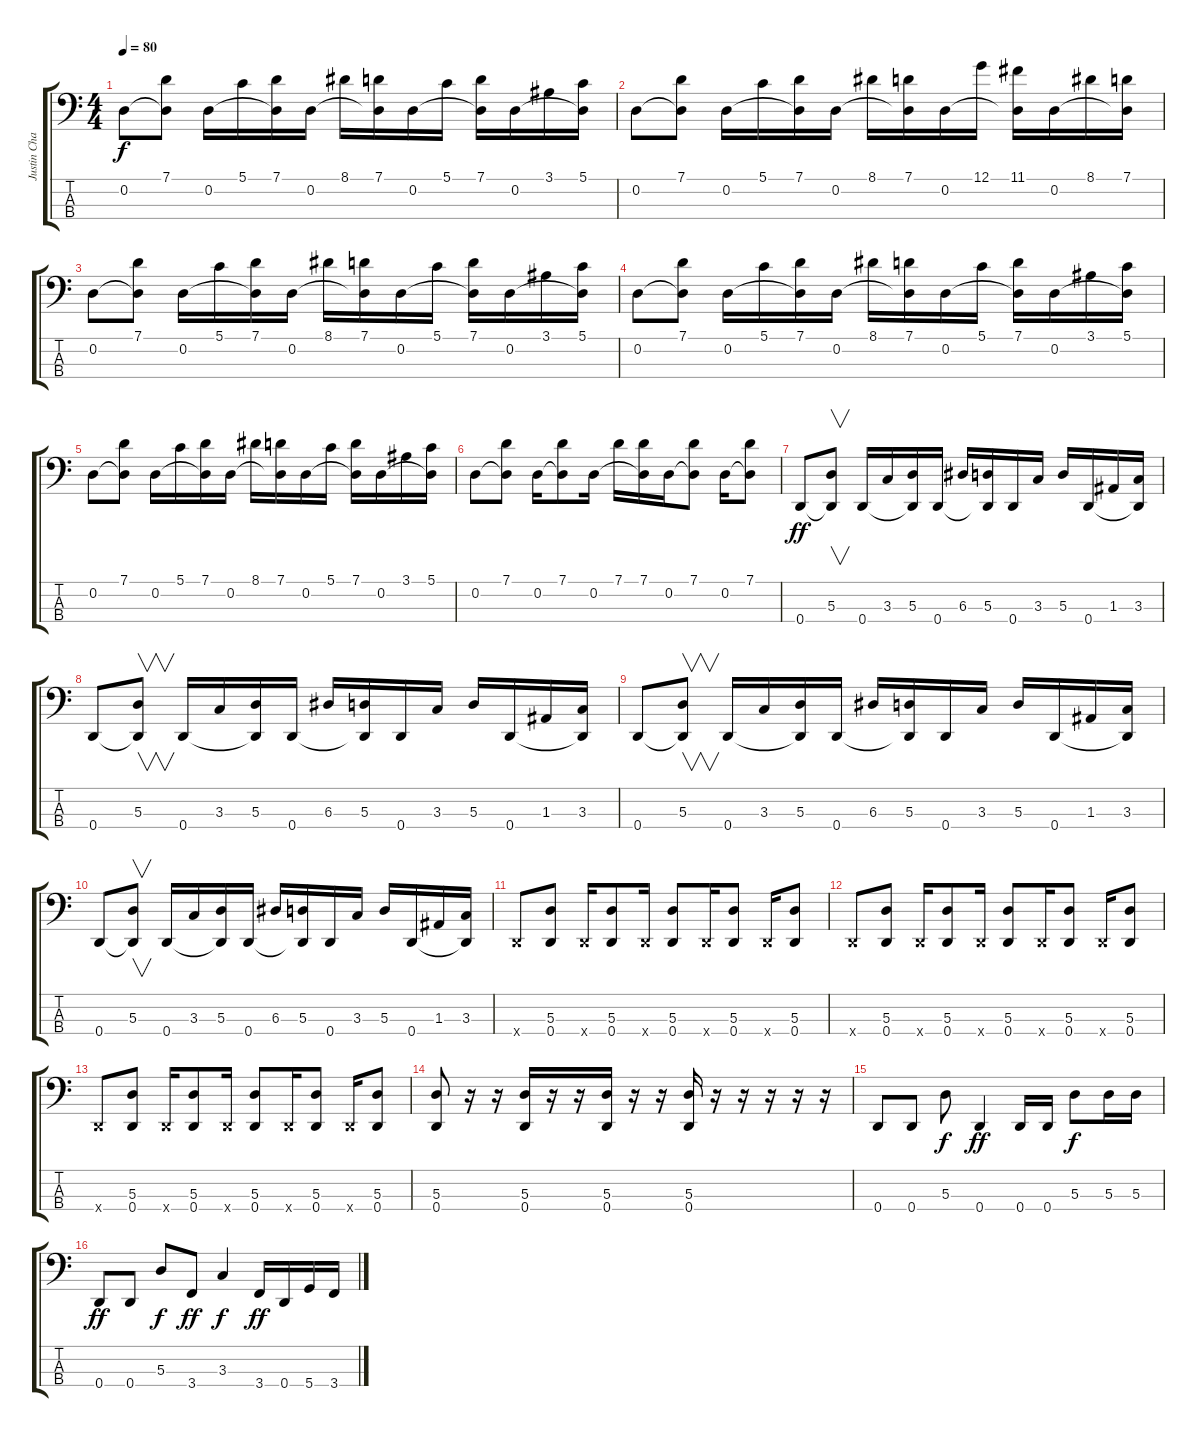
\track ("Justin Chancellor" "Justin Cha") {instrument electricbasspick}
\staff {score tabs}
\tuning (G2 D2 A1 D1) {hide}
\ts (4 4)
\tempo 80
\clef f4
\ks c
0.2.8{dy f} (7.1 0.2{t}).8 0.2.16 5.1.16 (7.1 0.2{t}).16 0.2.16 8.1.16 (7.1 0.2{t}).16 0.2.16 5.1.16 (7.1 0.2{t}).16 0.2.16 3.1.16 (5.1 0.2{t}).16 |
0.2.8 (7.1 0.2{t}).8 0.2.16 5.1.16 (7.1 0.2{t}).16 0.2.16 8.1.16 (7.1 0.2{t}).16 0.2.16 12.1.16 (11.1 0.2{t}).16 0.2.16 8.1.16 (7.1 0.2{t}).16 |
0.2.8 (7.1 0.2{t}).8 0.2.16 5.1.16 (7.1 0.2{t}).16 0.2.16 8.1.16 (7.1 0.2{t}).16 0.2.16 5.1.16 (7.1 0.2{t}).16 0.2.16 3.1.16 (5.1 0.2{t}).16 |
0.2.8 (7.1 0.2{t}).8 0.2.16 5.1.16 (7.1 0.2{t}).16 0.2.16 8.1.16 (7.1 0.2{t}).16 0.2.16 5.1.16 (7.1 0.2{t}).16 0.2.16 3.1.16 (5.1 0.2{t}).16 |
0.2.8 (7.1 0.2{t}).8 0.2.16 5.1.16 (7.1 0.2{t}).16 0.2.16 8.1.16 (7.1 0.2{t}).16 0.2.16 5.1.16 (7.1 0.2{t}).16 0.2.16 3.1.16 (5.1 0.2{t}).16 |
0.2.8 (7.1 0.2{t}).8 0.2.16 (7.1 0.2{t}).8 0.2.16 7.1.16 (7.1 0.2{t}).16 0.2.16 (7.1 0.2{t}).8 0.2.16 (7.1 0.2{t}).8 |
0.4.8{dy ff} (5.3 0.4{t}).8{v} 0.4.16 3.3.16 (5.3 0.4{t}).16 0.4.16 6.3.16 (5.3 0.4{t}).16 0.4.16 3.3.16 5.3.16 0.4.16 1.3.16 (3.3 0.4{t}).16 |
0.4.8 (5.3 0.4{t}).8{v} 0.4.16 3.3.16 (5.3 0.4{t}).16 0.4.16 6.3.16 (5.3 0.4{t}).16 0.4.16 3.3.16 5.3.16 0.4.16 1.3.16 (3.3 0.4{t}).16 |
0.4.8 (5.3 0.4{t}).8{v} 0.4.16 3.3.16 (5.3 0.4{t}).16 0.4.16 6.3.16 (5.3 0.4{t}).16 0.4.16 3.3.16 5.3.16 0.4.16 1.3.16 (3.3 0.4{t}).16 |
0.4.8 (5.3 0.4{t}).8{v} 0.4.16 3.3.16 (5.3 0.4{t}).16 0.4.16 6.3.16 (5.3 0.4{t}).16 0.4.16 3.3.16 5.3.16 0.4.16 1.3.16 (3.3 0.4{t}).16 |
0.4{x}.8 (5.3 0.4).8 0.4{x}.16 (5.3 0.4).8 0.4{x}.16 (5.3 0.4).8 0.4{x}.16 (5.3 0.4).8 0.4{x}.16 (5.3 0.4).8 |
0.4{x}.8 (5.3 0.4).8 0.4{x}.16 (5.3 0.4).8 0.4{x}.16 (5.3 0.4).8 0.4{x}.16 (5.3 0.4).8 0.4{x}.16 (5.3 0.4).8 |
0.4{x}.8 (5.3 0.4).8 0.4{x}.16 (5.3 0.4).8 0.4{x}.16 (5.3 0.4).8 0.4{x}.16 (5.3 0.4).8 0.4{x}.16 (5.3 0.4).8 |
(5.3 0.4).8 r.16 r.16 (5.3 0.4).16 r.16 r.16 (5.3 0.4).16 r.16 r.16 (5.3 0.4).16 r.16 r.16 r.16 r.16 r.16 |
0.4.8 0.4.8 5.3.8{dy f} 0.4.4{dy ff} 0.4.16 0.4.16 5.3.8{dy f} 5.3.16 5.3.16 |
0.4.8{dy ff} 0.4.8 5.3.8{dy f} 3.4.8{dy ff} 3.3.4{dy f} 3.4.16{dy ff} 0.4.16 5.4.16 3.4.16
